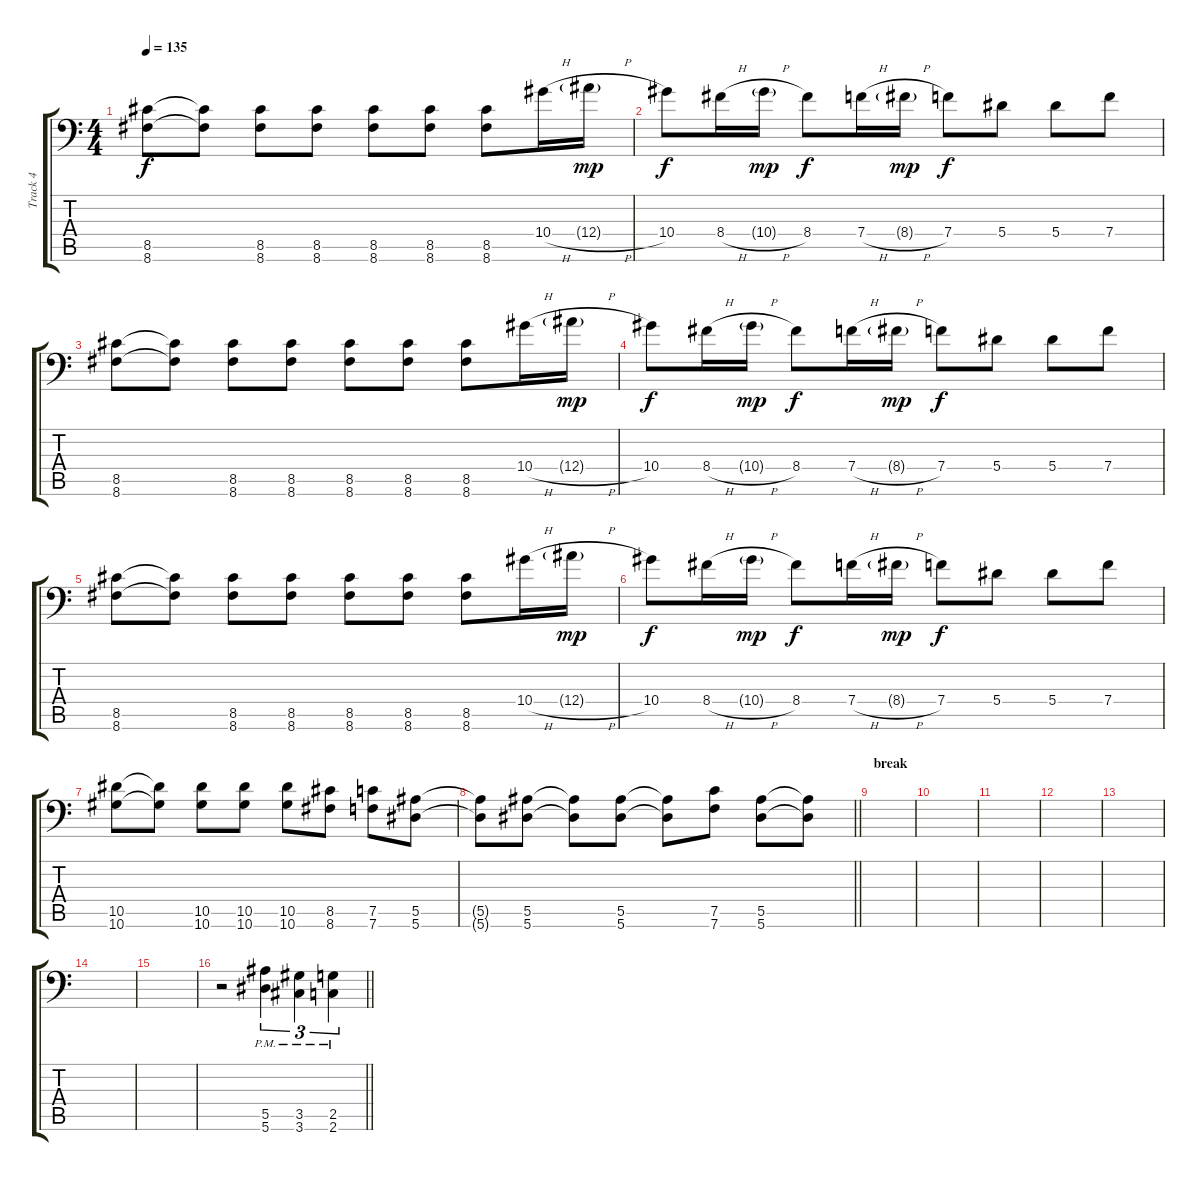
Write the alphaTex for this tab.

\track ("Track 4" "Track 4") {instrument distortionguitar}
\staff {score tabs}
\tuning (C4 G3 Eb3 Bb2 F2 Bb1) {hide}
\ts (4 4)
\tempo 135
\clef f4
\ks c
(8.5 8.6).8{dy f} (8.5{t} 8.6{t}).8 (8.5 8.6).8 (8.5 8.6).8 (8.5 8.6).8 (8.5 8.6).8 (8.5 8.6).8 10.4{h}.16 12.4{h g}.16{dy mp} |
10.4.8{dy f} 8.4{h}.16 10.4{h g}.16{dy mp} 8.4.8{dy f} 7.4{h}.16 8.4{h g}.16{dy mp} 7.4.8{dy f} 5.4.8 5.4.8 7.4.8 |
(8.5 8.6).8 (8.5{t} 8.6{t}).8 (8.5 8.6).8 (8.5 8.6).8 (8.5 8.6).8 (8.5 8.6).8 (8.5 8.6).8 10.4{h}.16 12.4{h g}.16{dy mp} |
10.4.8{dy f} 8.4{h}.16 10.4{h g}.16{dy mp} 8.4.8{dy f} 7.4{h}.16 8.4{h g}.16{dy mp} 7.4.8{dy f} 5.4.8 5.4.8 7.4.8 |
(8.5 8.6).8 (8.5{t} 8.6{t}).8 (8.5 8.6).8 (8.5 8.6).8 (8.5 8.6).8 (8.5 8.6).8 (8.5 8.6).8 10.4{h}.16 12.4{h g}.16{dy mp} |
10.4.8{dy f} 8.4{h}.16 10.4{h g}.16{dy mp} 8.4.8{dy f} 7.4{h}.16 8.4{h g}.16{dy mp} 7.4.8{dy f} 5.4.8 5.4.8 7.4.8 |
(10.5 10.6).8 (10.5{t} 10.6{t}).8 (10.5 10.6).8 (10.5 10.6).8 (10.5 10.6).8 (8.5 8.6).8 (7.5 7.6).8 (5.5 5.6).8 |
\barLineRight lightlight
(5.5{t} 5.6{t}).8 (5.5 5.6).8 (5.5{t} 5.6{t}).8 (5.5 5.6).8 (5.5{t} 5.6{t}).8 (7.5 7.6).8 (5.5 5.6).8 (5.5{t} 5.6{t}).8 |
\section ("" "break")
|
|
|
|
|
|
|
\barLineRight lightlight
r.2 (5.5{pm} 5.6{pm}).4{tu (3 2)} (3.5{pm} 3.6{pm}).4{tu (3 2)} (2.5{pm} 2.6{pm}).4{tu (3 2)}
